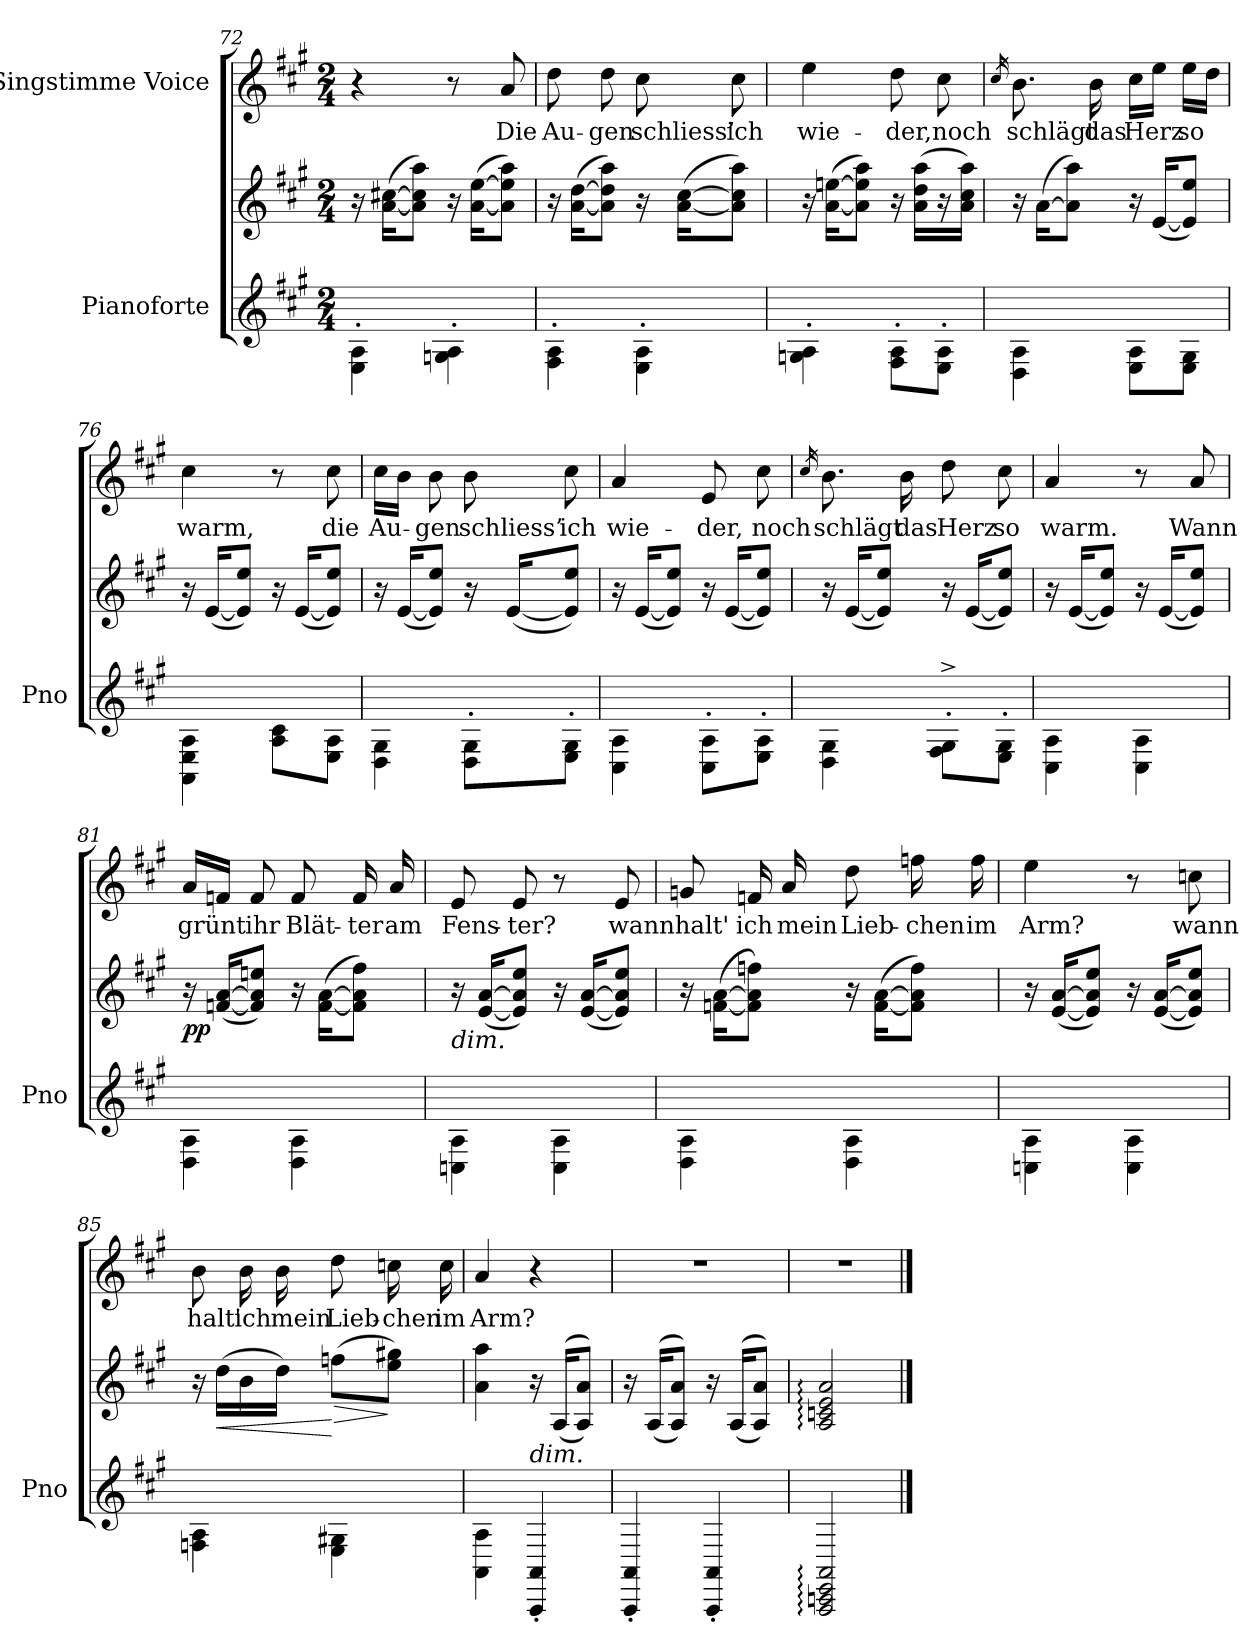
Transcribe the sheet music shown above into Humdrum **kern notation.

**kern	**kern	**dynam	**kern	**text
*part2	*part2	*part2	*part1	*part1
*staff3	*staff2	*staff2/3	*staff1	*staff1
*I"Pianoforte	*	*	*I"Singstimme Voice	*
*I'Pno	*	*	*	*
*clefG2	*clefG2	*	*clefG2	*
*k[f#c#g#]	*k[f#c#g#]	*	*k[f#c#g#]	*
*M2/4	*M2/4	*	*M2/4	*
=72	=72	=72	=72	=72
4E\' 4A\'	16r	.	4r	.
.	(>[16a\ [16cc#X\KL	.	.	.
.	8a\] 8cc#\] 8aa\J)	.	.	.
4Gn\' 4A\'	16r	.	8r	.
.	(>[16a\ [16ee\KL	.	.	.
!	!	!	!	!LO:LY:b
.	8a\] 8ee\] 8aa\J)	.	8a/	Die
=73	=73	=73	=73	=73
!	!	!	!	!LO:LY:b
4F#\' 4A\'	16r	.	8dd\	Au-
.	(>[16a\ [16dd\KL	.	.	.
!	!	!	!	!LO:LY:b
.	8a\] 8dd\] 8aa\J)	.	8dd\	-gen
!	!	!	!	!LO:LY:b
4E\' 4A\'	16r	.	8cc#\	schliess’
.	(>[16a\ [16cc#\KL	.	.	.
!	!	!	!	!LO:LY:b
.	8a\] 8cc#\] 8aa\J)	.	8cc#\	ich
=74	=74	=74	=74	=74
!	!	!	!	!LO:LY:b
4Gn\' 4A\'	16r	.	4ee\	wie-
.	(>[16a\ [16een\KL	.	.	.
.	8a\] 8ee\] 8aa\J)	.	.	.
!	!	!	!	!LO:LY:b
8F#\' 8A\'L	16r	.	8dd\	-der,
.	(16a\ 16dd\ 16aa\LL	.	.	.
!	!	!	!	!LO:LY:b
8E\' 8A\'J	16r	.	8cc#\	noch
.	16a\ 16cc#\ 16aa\JJ)	.	.	.
=75	=75	=75	=75	=75
.	.	.	16qcc#/	.
!	!	!	!	!LO:LY:b
4D\ 4A\	16r	.	8.b\	schlägt
.	(>[16a\KL	.	.	.
.	8a\] 8aa\J)	.	.	.
!	!	!	!	!LO:LY:b
.	.	.	16b\	das
!	!	!	!	!LO:LY:b
8E\ 8A\L	16r	.	16cc#\LL	-Herz
.	(>[16e/KL	.	16ee\JJ	.
!	!	!	!	!LO:LY:b
8E\ 8G#\J	8e/] 8ee/J)	.	16ee\LL	so
.	.	.	16dd\JJ	.
!!LO:LB:g=z
=76	=76	=76	=76	=76
!	!	!	!	!LO:LY:b
4AA\ 4E\ 4A\	16r	.	4cc#\	warm,
.	(>[16e/KL	.	.	.
.	8e/] 8ee/J)	.	.	.
8A\ 8c#\L	16r	.	8r	.
.	(>[16e/KL	.	.	.
!	!	!	!	!LO:LY:b
8E\ 8A\J	8e/] 8ee/J)	.	8cc#\	die
=77	=77	=77	=77	=77
!	!	!	!	!LO:LY:b
4D\ 4G#\	16r	.	16cc#\LL	Au-
.	(>[16e/KL	.	16b\JJ	.
!	!	!	!	!LO:LY:b
.	8e/] 8ee/J)	.	8b\	-gen
!	!	!	!	!LO:LY:b
8D\' 8G#\'L	16r	.	8b\	schliess’
.	(>[16e/KL	.	.	.
!	!	!	!	!LO:LY:b
8E\' 8G#\'J	8e/] 8ee/J)	.	8cc#\	ich
=78	=78	=78	=78	=78
!	!	!	!	!LO:LY:b
4C#\ 4A\	16r	.	4a/	wie-
.	(>[16e/KL	.	.	.
.	8e/] 8ee/J)	.	.	.
!	!	!	!	!LO:LY:b
8C#\' 8A\'L	16r	.	8e/	-der,
.	(>[16e/KL	.	.	.
!	!	!	!	!LO:LY:b
8E\' 8A\'J	8e/] 8ee/J)	.	8cc#\	noch
=79	=79	=79	=79	=79
.	.	.	16qcc#/	.
!	!	!	!	!LO:LY:b
4D\ 4G#\	16r	.	8.b\	schlägt
.	(>[16e/KL	.	.	.
.	8e/] 8ee/J)	.	.	.
!	!	!	!	!LO:LY:b
.	.	.	16b\	das
!	!	!	!	!LO:LY:b
8F#\'^ 8G#\'^L	16r	.	8dd\	Herz
.	(>[16e/KL	.	.	.
!	!	!	!	!LO:LY:b
8E\' 8G#\'J	8e/] 8ee/J)	.	8cc#\	so
!!LO:LB:g=z
=80	=80	=80	=80	=80
!	!	!	!	!LO:LY:b
4C#\ 4A\	16r	.	4a/	warm.
.	(>[16e/KL	.	.	.
.	8e/] 8ee/J)	.	.	.
4C#\ 4A\	16r	.	8r	.
.	(>[16e/KL	.	.	.
!	!	!	!	!LO:LY:b
.	8e/] 8ee/J)	.	8a/	Wann
=81	=81	=81	=81	=81
!	!	!LO:DY:b	!	!LO:LY:b
4D\ 4A\	16r	pp	16a/LL	grünt
.	(>[16fn/ [16a/KL	.	16fn/JJ	.
!	!	!	!	!LO:LY:b
.	8f/] 8a/] 8een/J)	.	8f/	ihr
!	!	!	!	!LO:LY:b
4D\ 4A\	16r	.	8f/	Blät-
.	(>[16f\ [16a\KL	.	.	.
!	!	!	!	!LO:LY:b
.	8f\] 8a\] 8ff#\J)	.	16f/	-ter
!	!	!	!	!LO:LY:b
.	.	.	16a/	am
=82	=82	=82	=82	=82
!	!LO:TX:b:i:t=dim.	!	!	!
!	!	!	!	!LO:LY:b
4Cn\ 4A\	16r	.	8e/	Fens-
.	(>[16e/ [16a/KL	.	.	.
!	!	!	!	!LO:LY:b
.	8e/] 8a/] 8ee/J)	.	8e/	-ter?
4C\ 4A\	16r	.	8r	.
.	(>[16e/ [16a/KL	.	.	.
!	!	!	!	!LO:LY:b
.	8e/] 8a/] 8ee/J)	.	8e/	wann
=83	=83	=83	=83	=83
!	!	!	!	!LO:LY:b
4D\ 4A\	16r	.	8gn/	halt'
.	(>[16fn\ [16a\KL	.	.	.
!	!	!	!	!LO:LY:b
.	8f\] 8a\] 8ffn\J)	.	16fn/	ich
!	!	!	!	!LO:LY:b
.	.	.	16a/	mein
!	!	!	!	!LO:LY:b
4D\ 4A\	16r	.	8dd\	Lieb-
.	(>[16f\ [16a\KL	.	.	.
!	!	!	!	!LO:LY:b
.	8f\] 8a\] 8ff\J)	.	16ffn\	-chen
!	!	!	!	!LO:LY:b
.	.	.	16ff\	im
!!LO:LB:g=z
=84	=84	=84	=84	=84
!	!	!	!	!LO:LY:b
4Cn\ 4A\	16r	.	4ee\	Arm?
.	(>[16e/ [16a/KL	.	.	.
.	8e/] 8a/] 8ee/J)	.	.	.
4C\ 4A\	16r	.	8r	.
.	(>[16e/ [16a/KL	.	.	.
!	!	!	!	!LO:LY:b
.	8e/] 8a/] 8ee/J)	.	8ccn\	wann
=85	=85	=85	=85	=85
!	!	!	!	!LO:LY:b
4Fn\ 4A\	16r	.	8b\	halt'
!	!	!LO:HP:b	!	!
.	(16dd\LL	<	.	.
!	!	!	!	!LO:LY:b
.	16b\	.	16b\	ich
!	!	!	!	!LO:LY:b
.	16dd\JJ)	.	16b\	mein
!	!	!LO:HP:n=1:b	!	!LO:LY:b
4E\ 4G#X\	(8ffn\L	[ >	8dd\	Lieb-
!	!	!	!	!LO:LY:b
.	8ee\ 8gg#X\J)	]	16ccn\	-chen
!	!	!	!	!LO:LY:b
.	.	.	16cc\	im
=86	=86	=86	=86	=86
!	!	!	!	!LO:LY:b
4AA\ 4A\	4a\ 4aa\	.	4a/	Arm?
!	!LO:TX:b:i:t=dim.	!	!	!
4AAA/' 4AA/'	16r	.	4r	.
.	(>(16A/KL	.	.	.
.	8A/ 8a/J))	.	.	.
=87	=87	=87	=87	=87
4AAA/' 4AA/'	16r	.	2r	.
.	(>(16A/KL	.	.	.
.	8A/ 8a/J))	.	.	.
4AAA/' 4AA/'	16r	.	.	.
.	(>(16A/KL	.	.	.
.	8A/ 8a/J))	.	.	.
=88	=88	=88	=88	=88
2AAA/: 2CCn/: 2EE/: 2AA/:	2A/: 2cn/: 2e/: 2a/:	.	2r	.
==	==	==	==	==
*-	*-	*-	*-	*-
